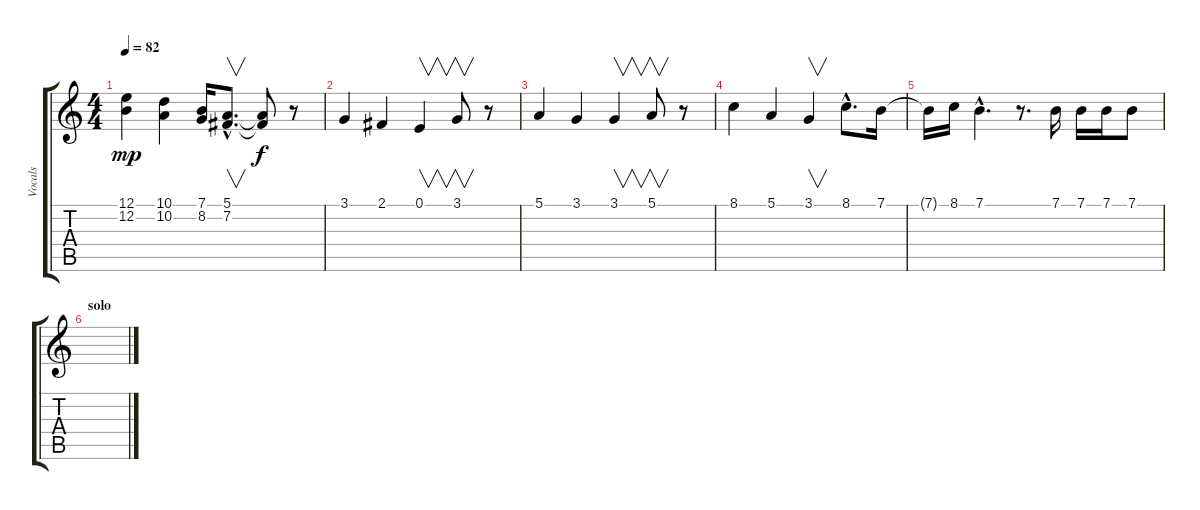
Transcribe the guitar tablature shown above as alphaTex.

\track ("Vocals" "Vocals") {instrument frenchhorn}
\staff {score tabs}
\tuning (E4 B3 G3 D3 A2 E2) {hide}
\ts (4 4)
\tempo 82
\clef g2
\ks c
(12.1 12.2).4{dy mp} (10.1 10.2).4 (7.1 8.2).16 (5.1{hac} 7.2{hac}).8{v d} (5.1{t} 7.2{t}).8{dy f} r.8 |
\section ("" "")
3.1.4 2.1.4 0.1.4{v} 3.1.8{v} r.8 |
5.1.4 3.1.4 3.1.4{v} 5.1.8{v} r.8 |
8.1.4 5.1.4 3.1.4{v} 8.1{hac}.8{d} 7.1.16 |
7.1{t}.16 8.1.16 7.1{hac}.4{d} r.8{d} 7.1.16 7.1.16 7.1.16 7.1.8 |
\section ("" "solo")
